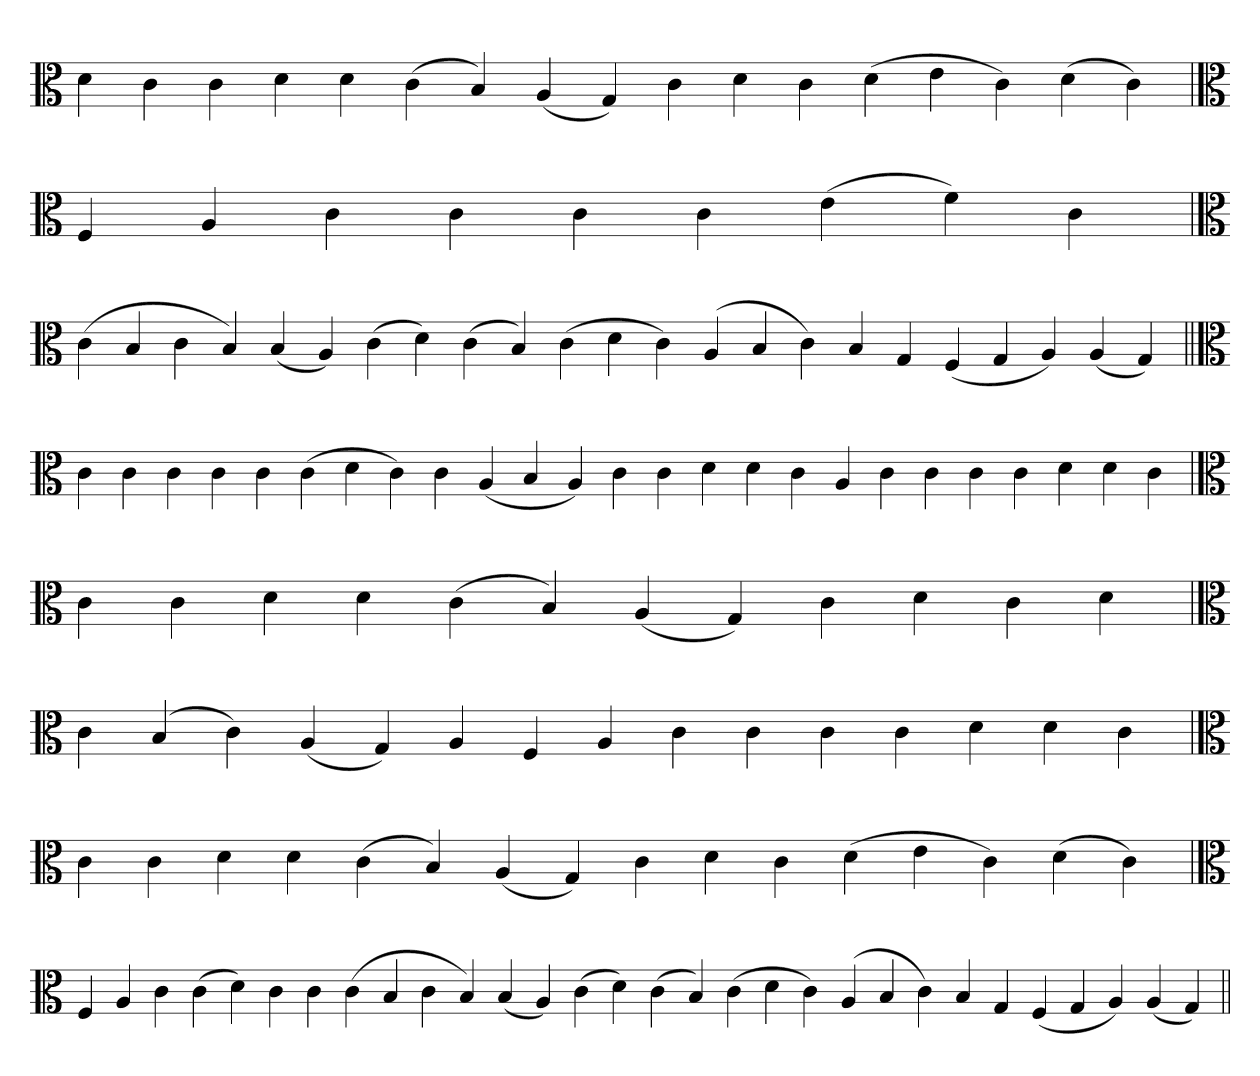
**kern
*part1
*staff1
*clefC3
=
4d
4c
4c
4d
4d
(4c
4B)
(4A
4G)
4c
4d
4c
(4d
4e
4c)
(4d
4c)
='
*clefC3
4F
4A
4c
4c
4c
4c
(4e
4f)
4c
=`
*clefC3
(4c
4B
4c
4B)
(4B
4A)
(4c
4d)
(4c
4B)
(4c
4d
4c)
(4A
4B
4c)
4B
4G
(4F
4G
4A)
(4A
4G)
=||
*clefC3
4c
4c
4c
4c
4c
(4c
4d
4c)
4c
(4A
4B
4A)
4c
4c
4d
4d
4c
4A
4c
4c
4c
4c
4d
4d
4c
=`
*clefC3
4c
4c
4d
4d
(4c
4B)
(4A
4G)
4c
4d
4c
4d
='
*clefC3
4c
(4B
4c)
(4A
4G)
4A
4F
4A
4c
4c
4c
4c
4d
4d
4c
=`
*clefC3
4c
4c
4d
4d
(4c
4B)
(4A
4G)
4c
4d
4c
(4d
4e
4c)
(4d
4c)
='
*clefC3
4F
4A
4c
(4c
4d)
4c
4c
(4c
4B
4c
4B)
(4B
4A)
(4c
4d)
(4c
4B)
(4c
4d
4c)
(4A
4B
4c)
4B
4G
(4F
4G
4A)
(4A
4G)
=||
*-
